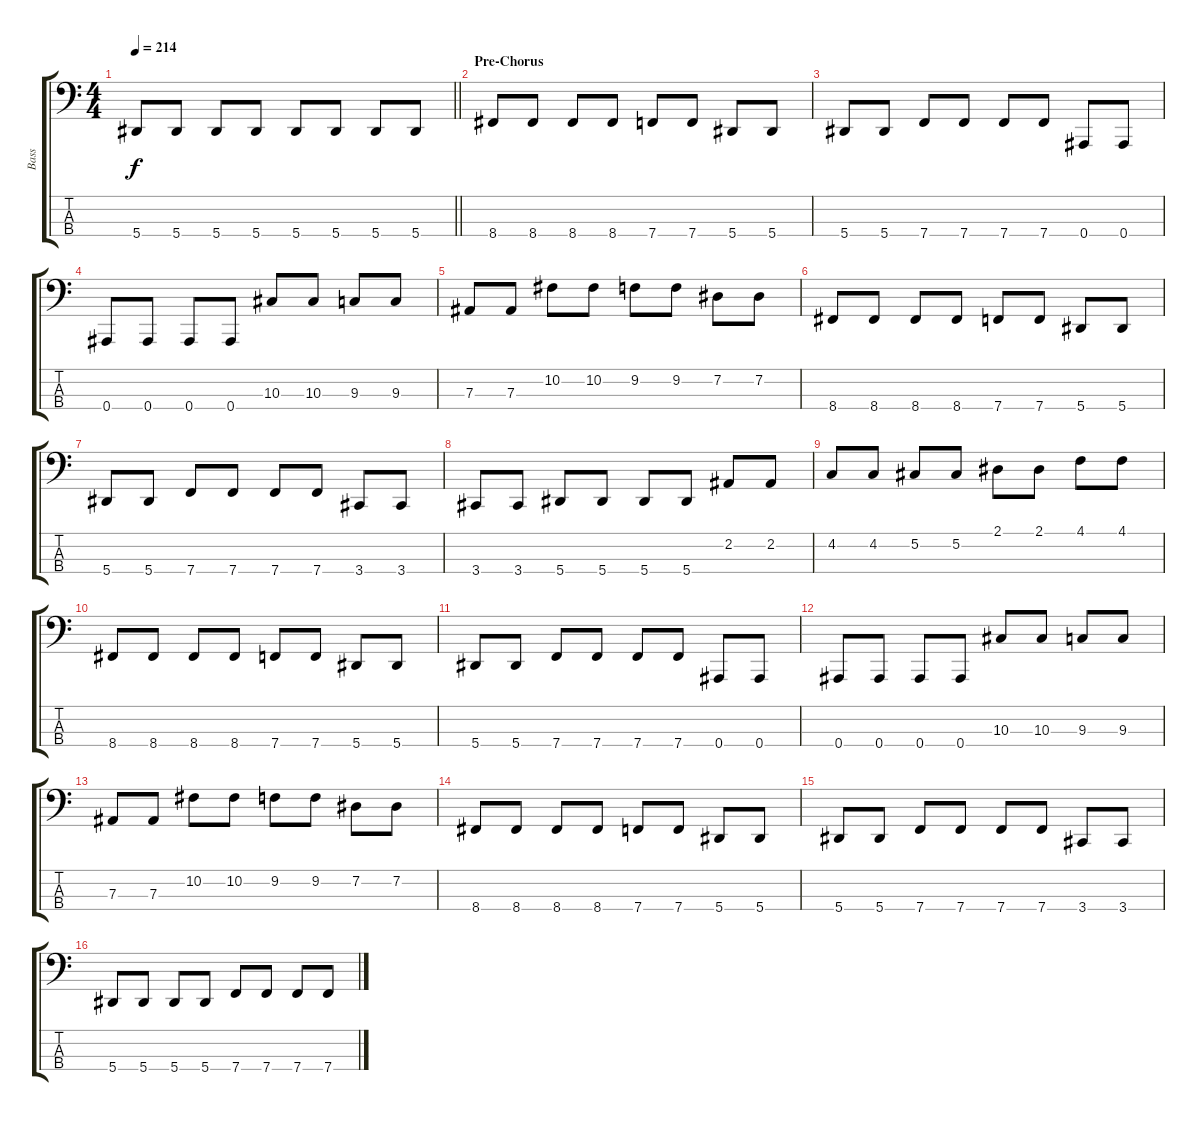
\track ("Bass" "Bass") {instrument electricbassfinger}
\staff {score tabs}
\tuning (Db2 Ab1 Eb1 Bb0) {hide}
\ts (4 4)
\tempo 214
\clef f4
\barLineRight lightlight
\ks c
5.4.8{dy f} 5.4.8 5.4.8 5.4.8 5.4.8 5.4.8 5.4.8 5.4.8 |
\section ("" "Pre-Chorus")
8.4.8 8.4.8 8.4.8 8.4.8 7.4.8 7.4.8 5.4.8 5.4.8 |
5.4.8 5.4.8 7.4.8 7.4.8 7.4.8 7.4.8 0.4.8 0.4.8 |
0.4.8 0.4.8 0.4.8 0.4.8 10.3.8 10.3.8 9.3.8 9.3.8 |
7.3.8 7.3.8 10.2.8 10.2.8 9.2.8 9.2.8 7.2.8 7.2.8 |
8.4.8 8.4.8 8.4.8 8.4.8 7.4.8 7.4.8 5.4.8 5.4.8 |
5.4.8 5.4.8 7.4.8 7.4.8 7.4.8 7.4.8 3.4.8 3.4.8 |
3.4.8 3.4.8 5.4.8 5.4.8 5.4.8 5.4.8 2.2.8 2.2.8 |
4.2.8 4.2.8 5.2.8 5.2.8 2.1.8 2.1.8 4.1.8 4.1.8 |
8.4.8 8.4.8 8.4.8 8.4.8 7.4.8 7.4.8 5.4.8 5.4.8 |
5.4.8 5.4.8 7.4.8 7.4.8 7.4.8 7.4.8 0.4.8 0.4.8 |
0.4.8 0.4.8 0.4.8 0.4.8 10.3.8 10.3.8 9.3.8 9.3.8 |
7.3.8 7.3.8 10.2.8 10.2.8 9.2.8 9.2.8 7.2.8 7.2.8 |
8.4.8 8.4.8 8.4.8 8.4.8 7.4.8 7.4.8 5.4.8 5.4.8 |
5.4.8 5.4.8 7.4.8 7.4.8 7.4.8 7.4.8 3.4.8 3.4.8 |
5.4.8 5.4.8 5.4.8 5.4.8 7.4.8 7.4.8 7.4.8 7.4.8
